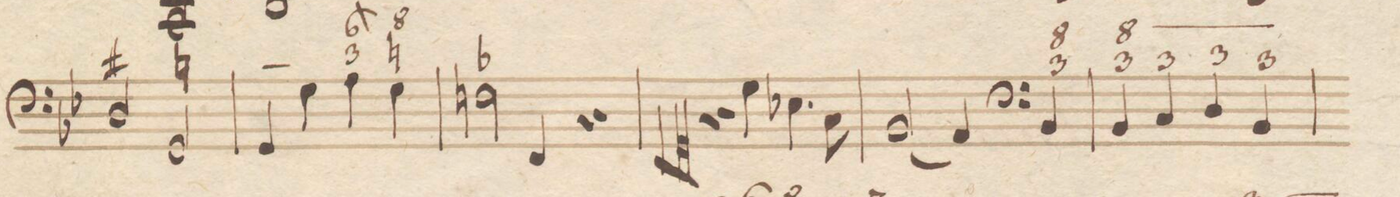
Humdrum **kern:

**kern	**fba	**dynam
*I"Organo	*	*
*clefF4	*	*
*k[b-e-]	*	*
*met(c|)	*	*
*M2/2	*	*
2D/	#	.
2GG/	n_	.
=62	=62	=62
4GG/	.	.
4G\	.	.
4A\	#6| 3	.
4G\	8 n	.
=63	=63	=63
2Fn\	-	.
4FF/	.	.
4r	.	.
*null	*	*
=64	=64	=64
*clefC1	*	*
4r	.	.
4cc\	.	.
4.a-X\	.	.
8f\	.	.
=65	=65	=65
(2e-/	.	.
4d/)	.	.
*clefF4	*	*
4BB-/	8 3	.
=66	=66	=66
4BB-/	8_ 3	.
4C/	_ 3	.
4D/	_ 3	.
4BB-/	_ 3	.
=67	=67	=67
*-	*-	*-
